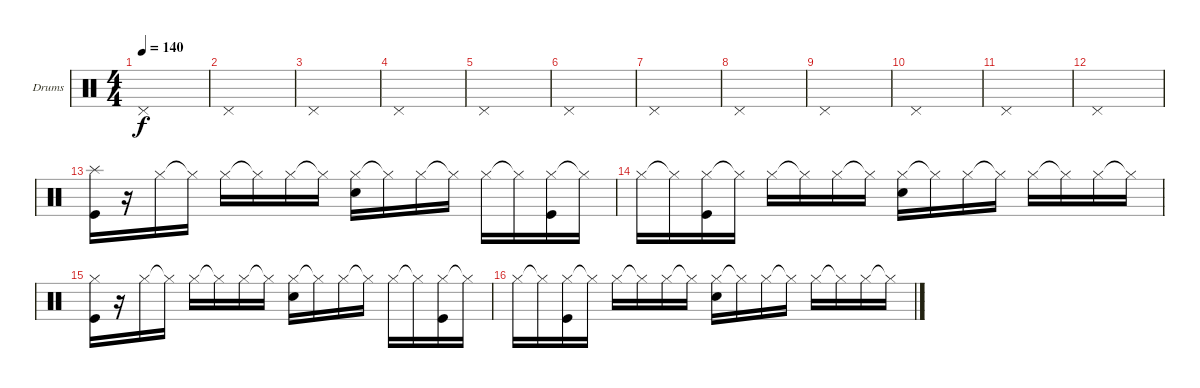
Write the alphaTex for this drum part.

\bracketExtendMode groupsimilarinstruments
\firstSystemTrackNameOrientation horizontal
\otherSystemsTrackNameOrientation horizontal
\track ("Drumkit" "Drums") {instrument percussion}
\staff {score}
\articulation defaults
\ts (4 4)
\tempo 140
\clef neutral
\ks c "Pedal Hi-Hat (hit)".1{dy f}
|
"Pedal Hi-Hat (hit)".1 |
"Pedal Hi-Hat (hit)".1 |
"Pedal Hi-Hat (hit)".1 |
"Pedal Hi-Hat (hit)".1 |
"Pedal Hi-Hat (hit)".1 |
"Pedal Hi-Hat (hit)".1 |
"Pedal Hi-Hat (hit)".1 |
"Pedal Hi-Hat (hit)".1 |
"Pedal Hi-Hat (hit)".1 |
"Pedal Hi-Hat (hit)".1 |
"Pedal Hi-Hat (hit)".1 |
("Splash (hit)" "Kick (hit)").16 r.16 "Hi-Hat (closed)".16 "Hi-Hat (closed)"{t}.16 "Hi-Hat (closed)".16 "Hi-Hat (closed)"{t}.16 "Hi-Hat (closed)".16 "Hi-Hat (closed)"{t}.16 ("Hi-Hat (closed)" "Snare (hit) 2").16 "Hi-Hat (closed)"{t}.16 "Hi-Hat (closed)".16 "Hi-Hat (closed)"{t}.16 "Hi-Hat (closed)".16 "Hi-Hat (closed)"{t}.16 ("Hi-Hat (closed)" "Kick (hit)").16 "Hi-Hat (closed)"{t}.16 |
"Hi-Hat (closed)".16 "Hi-Hat (closed)"{t}.16 ("Hi-Hat (closed)" "Kick (hit)").16 "Hi-Hat (closed)"{t}.16 "Hi-Hat (closed)".16 "Hi-Hat (closed)"{t}.16 "Hi-Hat (closed)".16 "Hi-Hat (closed)"{t}.16 ("Hi-Hat (closed)" "Snare (hit) 2").16 "Hi-Hat (closed)"{t}.16 "Hi-Hat (closed)".16 "Hi-Hat (closed)"{t}.16 "Hi-Hat (closed)".16 "Hi-Hat (closed)"{t}.16 "Hi-Hat (closed)".16 "Hi-Hat (closed)"{t}.16 |
("Hi-Hat (closed)" "Kick (hit)").16 r.16 "Hi-Hat (closed)".16 "Hi-Hat (closed)"{t}.16 "Hi-Hat (closed)".16 "Hi-Hat (closed)"{t}.16 "Hi-Hat (closed)".16 "Hi-Hat (closed)"{t}.16 ("Hi-Hat (closed)" "Snare (hit) 2").16 "Hi-Hat (closed)"{t}.16 "Hi-Hat (closed)".16 "Hi-Hat (closed)"{t}.16 "Hi-Hat (closed)".16 "Hi-Hat (closed)"{t}.16 ("Hi-Hat (closed)" "Kick (hit)").16 "Hi-Hat (closed)"{t}.16 |
"Hi-Hat (closed)".16 "Hi-Hat (closed)"{t}.16 ("Hi-Hat (closed)" "Kick (hit)").16 "Hi-Hat (closed)"{t}.16 "Hi-Hat (closed)".16 "Hi-Hat (closed)"{t}.16 "Hi-Hat (closed)".16 "Hi-Hat (closed)"{t}.16 ("Hi-Hat (closed)" "Snare (hit) 2").16 "Hi-Hat (closed)"{t}.16 "Hi-Hat (closed)".16 "Hi-Hat (closed)"{t}.16 "Hi-Hat (closed)".16 "Hi-Hat (closed)"{t}.16 "Hi-Hat (closed)".16 "Hi-Hat (closed)"{t}.16
